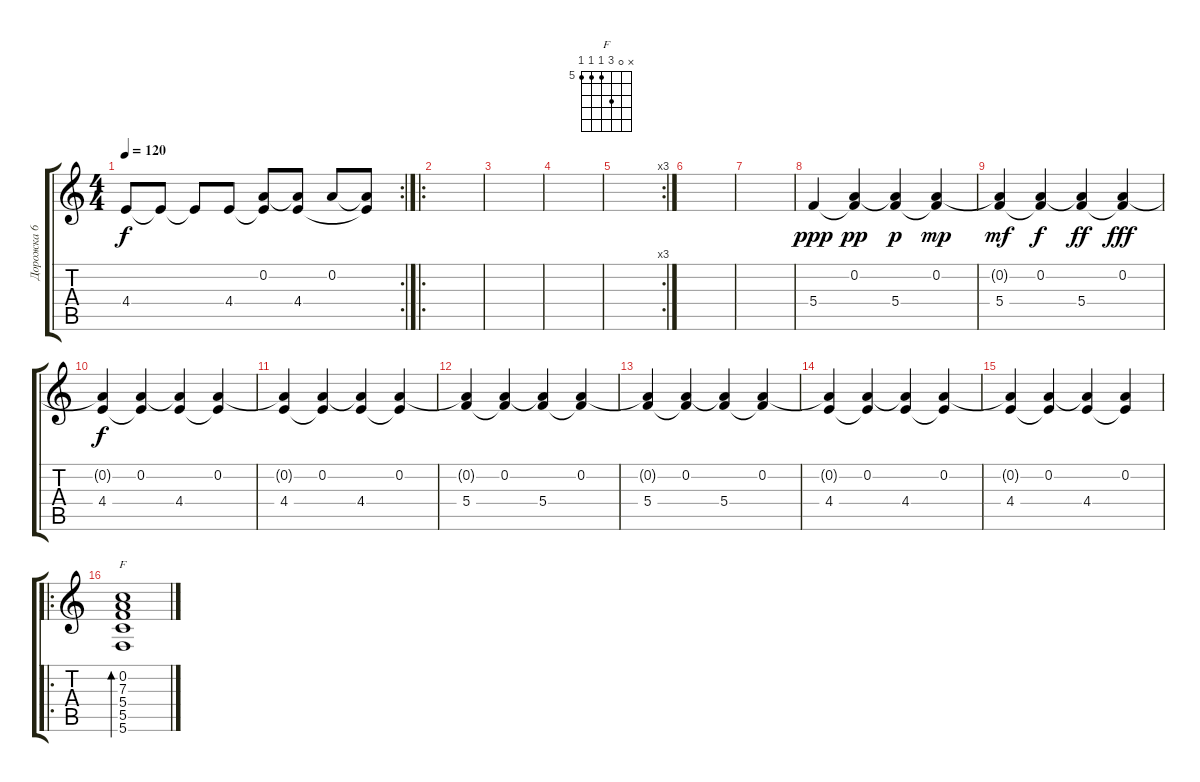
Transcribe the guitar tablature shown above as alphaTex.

\track ("Дорожка 6" "Дорожка 6") {instrument electricguitarclean}
\staff {score tabs}
\tuning (D4 A3 F3 C3 G2 C2) {hide}
\chord ("F" x 0 7 5 5 5) {firstfret 5}
\rc 2
\ts (4 4)
\tempo 120
\clef g2
\ks c
4.4{t}.8{dy f} 4.4{t}.8 4.4{t}.8 4.4.8 (0.2 4.4{t}).8 (0.2{t} 4.4).8 0.2.8 (0.2{t} 4.4{t}).8 |
\ro
|
|
|
\rc 3
|
|
|
5.4.4{dy ppp} (0.2 5.4{t}).4{dy pp} (0.2{t} 5.4).4{dy p} (0.2 5.4{t}).4{dy mp} |
(0.2{t} 5.4).4{dy mf} (0.2 5.4{t}).4{dy f} (0.2{t} 5.4).4{dy ff} (0.2 5.4{t}).4{dy fff} |
(0.2{t} 4.4).4{dy f} (0.2 4.4{t}).4 (0.2{t} 4.4).4 (0.2 4.4{t}).4 |
(0.2{t} 4.4).4 (0.2 4.4{t}).4 (0.2{t} 4.4).4 (0.2 4.4{t}).4 |
(0.2{t} 5.4).4 (0.2 5.4{t}).4 (0.2{t} 5.4).4 (0.2 5.4{t}).4 |
(0.2{t} 5.4).4 (0.2 5.4{t}).4 (0.2{t} 5.4).4 (0.2 5.4{t}).4 |
(0.2{t} 4.4).4 (0.2 4.4{t}).4 (0.2{t} 4.4).4 (0.2 4.4{t}).4 |
(0.2{t} 4.4).4 (0.2 4.4{t}).4 (0.2{t} 4.4).4 (0.2 4.4{t}).4 |
\ro
(0.2 7.3 5.4 5.5 5.6).1{bd 480 ch "F"}
